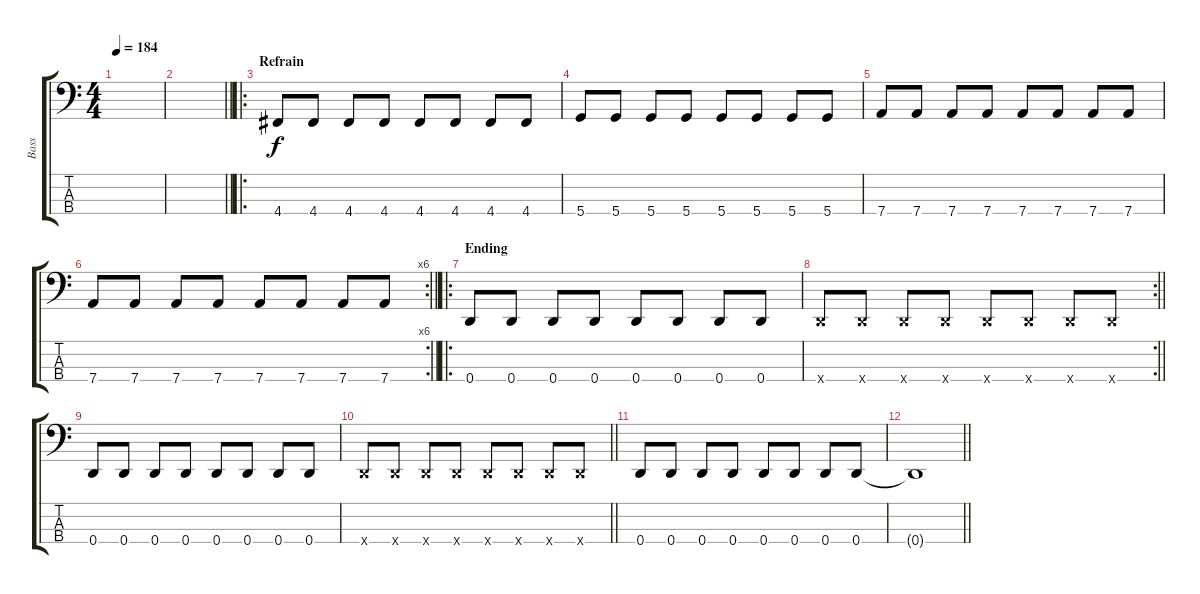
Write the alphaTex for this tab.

\track ("Bass" "Bass") {instrument electricbassfinger}
\staff {score tabs}
\tuning (G2 D2 A1 D1) {hide}
\ts (4 4)
\tempo 184
\clef f4
\ks c
|
\barLineRight lightlight
|
\ro
\section ("" "Refrain")
4.4.8 4.4.8 4.4.8 4.4.8 4.4.8 4.4.8 4.4.8 4.4.8 |
5.4.8 5.4.8 5.4.8 5.4.8 5.4.8 5.4.8 5.4.8 5.4.8 |
7.4.8 7.4.8 7.4.8 7.4.8 7.4.8 7.4.8 7.4.8 7.4.8 |
\rc 6
\barLineRight lightlight
7.4.8 7.4.8 7.4.8 7.4.8 7.4.8 7.4.8 7.4.8 7.4.8 |
\ro
\section ("" "Ending")
0.4.8 0.4.8 0.4.8 0.4.8 0.4.8 0.4.8 0.4.8 0.4.8 |
\rc 2
\barLineRight lightlight
0.4{x}.8 0.4{x}.8 0.4{x}.8 0.4{x}.8 0.4{x}.8 0.4{x}.8 0.4{x}.8 0.4{x}.8 |
0.4.8 0.4.8 0.4.8 0.4.8 0.4.8 0.4.8 0.4.8 0.4.8 |
\barLineRight lightlight
0.4{x}.8 0.4{x}.8 0.4{x}.8 0.4{x}.8 0.4{x}.8 0.4{x}.8 0.4{x}.8 0.4{x}.8 |
0.4.8 0.4.8 0.4.8 0.4.8 0.4.8 0.4.8 0.4.8 0.4.8 |
\barLineRight lightlight
0.4{t}.1
